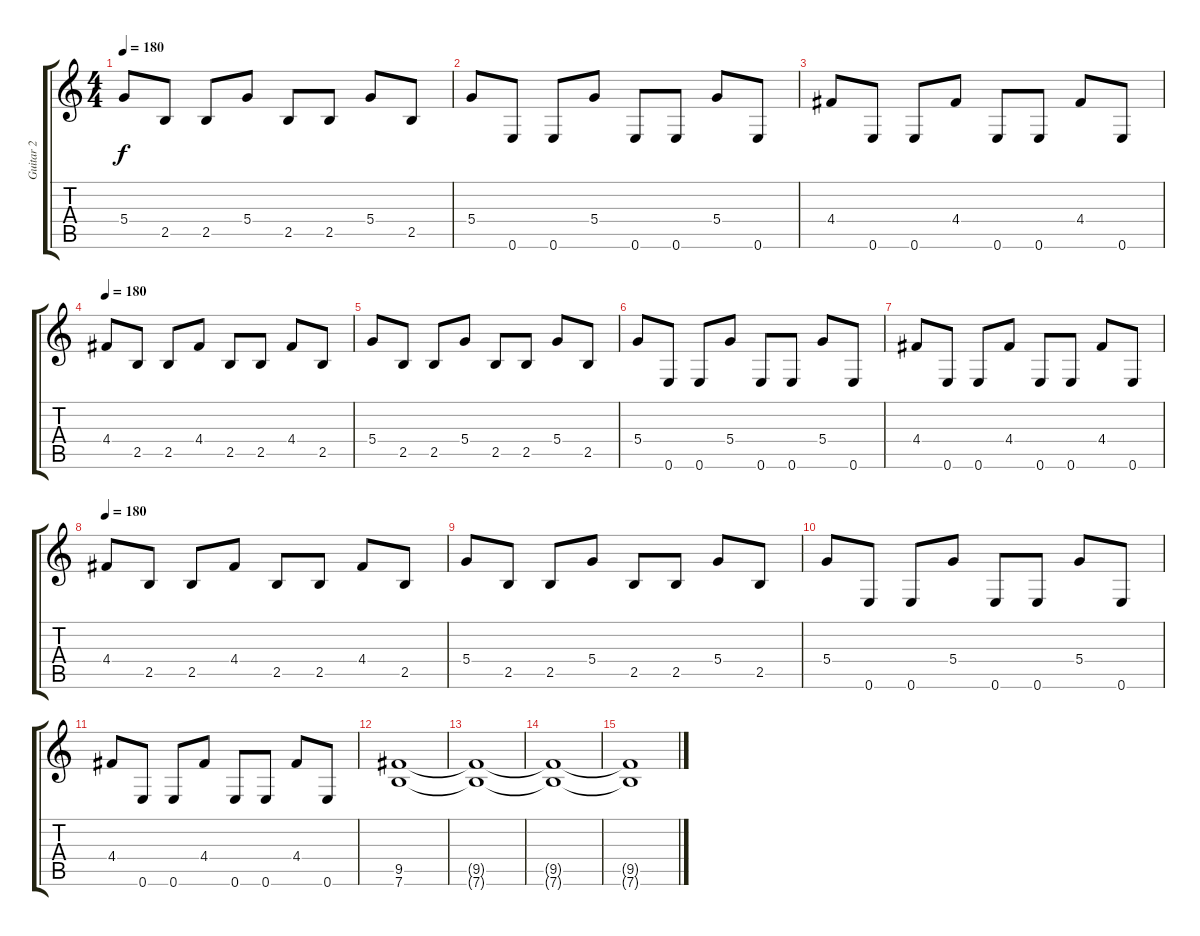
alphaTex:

\track ("Guitar 2" "Guitar 2") {instrument distortionguitar}
\staff {score tabs}
\tuning (E4 B3 G3 D3 A2 E2) {hide}
\ts (4 4)
\tempo 180
\clef g2
\ks c
5.4.8{dy f} 2.5.8 2.5.8 5.4.8 2.5.8 2.5.8 5.4.8 2.5.8 |
5.4.8 0.6.8 0.6.8 5.4.8 0.6.8 0.6.8 5.4.8 0.6.8 |
4.4.8 0.6.8 0.6.8 4.4.8 0.6.8 0.6.8 4.4.8 0.6.8 |
\tempo 180
4.4.8{instrument electricguitarclean} 2.5.8 2.5.8 4.4.8 2.5.8 2.5.8 4.4.8 2.5.8 |
5.4.8 2.5.8 2.5.8 5.4.8 2.5.8 2.5.8 5.4.8 2.5.8 |
5.4.8 0.6.8 0.6.8 5.4.8 0.6.8 0.6.8 5.4.8 0.6.8 |
4.4.8 0.6.8 0.6.8 4.4.8 0.6.8 0.6.8 4.4.8 0.6.8 |
\tempo 180
4.4.8{instrument electricguitarclean} 2.5.8 2.5.8 4.4.8 2.5.8 2.5.8 4.4.8 2.5.8 |
5.4.8 2.5.8 2.5.8 5.4.8 2.5.8 2.5.8 5.4.8 2.5.8 |
5.4.8 0.6.8 0.6.8 5.4.8 0.6.8 0.6.8 5.4.8 0.6.8 |
4.4.8 0.6.8 0.6.8 4.4.8 0.6.8 0.6.8 4.4.8 0.6.8 |
(9.5 7.6).1 |
(9.5{t} 7.6{t}).1 |
(9.5{t} 7.6{t}).1 |
(9.5{t} 7.6{t}).1
